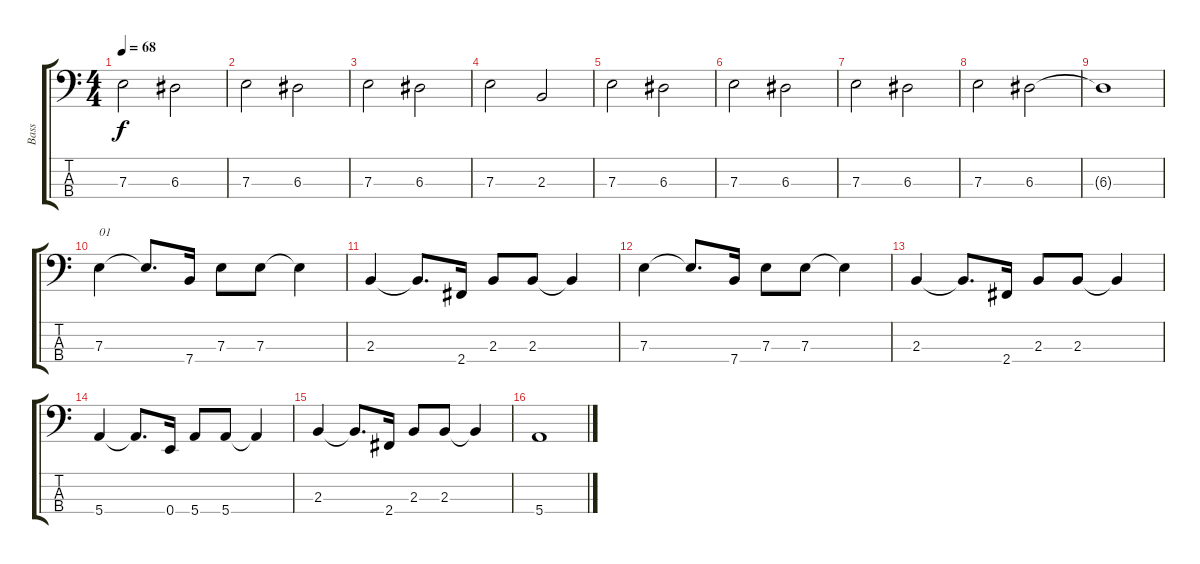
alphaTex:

\track ("Bass" "Bass") {instrument electricbassfinger}
\staff {score tabs}
\tuning (G2 D2 A1 E1) {hide}
\ts (4 4)
\tempo 68
\clef f4
\ks c
7.3.2{dy f instrument electricbassfinger} 6.3.2 |
7.3.2 6.3.2 |
7.3.2 6.3.2 |
7.3.2 2.3.2 |
7.3.2 6.3.2 |
7.3.2 6.3.2 |
7.3.2 6.3.2 |
7.3.2 6.3.2 |
6.3{t}.1 |
7.3.4{txt "01"} 7.3{t}.8{d} 7.4.16 7.3.8 7.3.8 7.3{t}.4 |
2.3.4 2.3{t}.8{d} 2.4.16 2.3.8 2.3.8 2.3{t}.4 |
7.3.4 7.3{t}.8{d} 7.4.16 7.3.8 7.3.8 7.3{t}.4 |
2.3.4 2.3{t}.8{d} 2.4.16 2.3.8 2.3.8 2.3{t}.4 |
5.4.4 5.4{t}.8{d} 0.4.16 5.4.8 5.4.8 5.4{t}.4 |
2.3.4 2.3{t}.8{d} 2.4.16 2.3.8 2.3.8 2.3{t}.4 |
5.4.1
